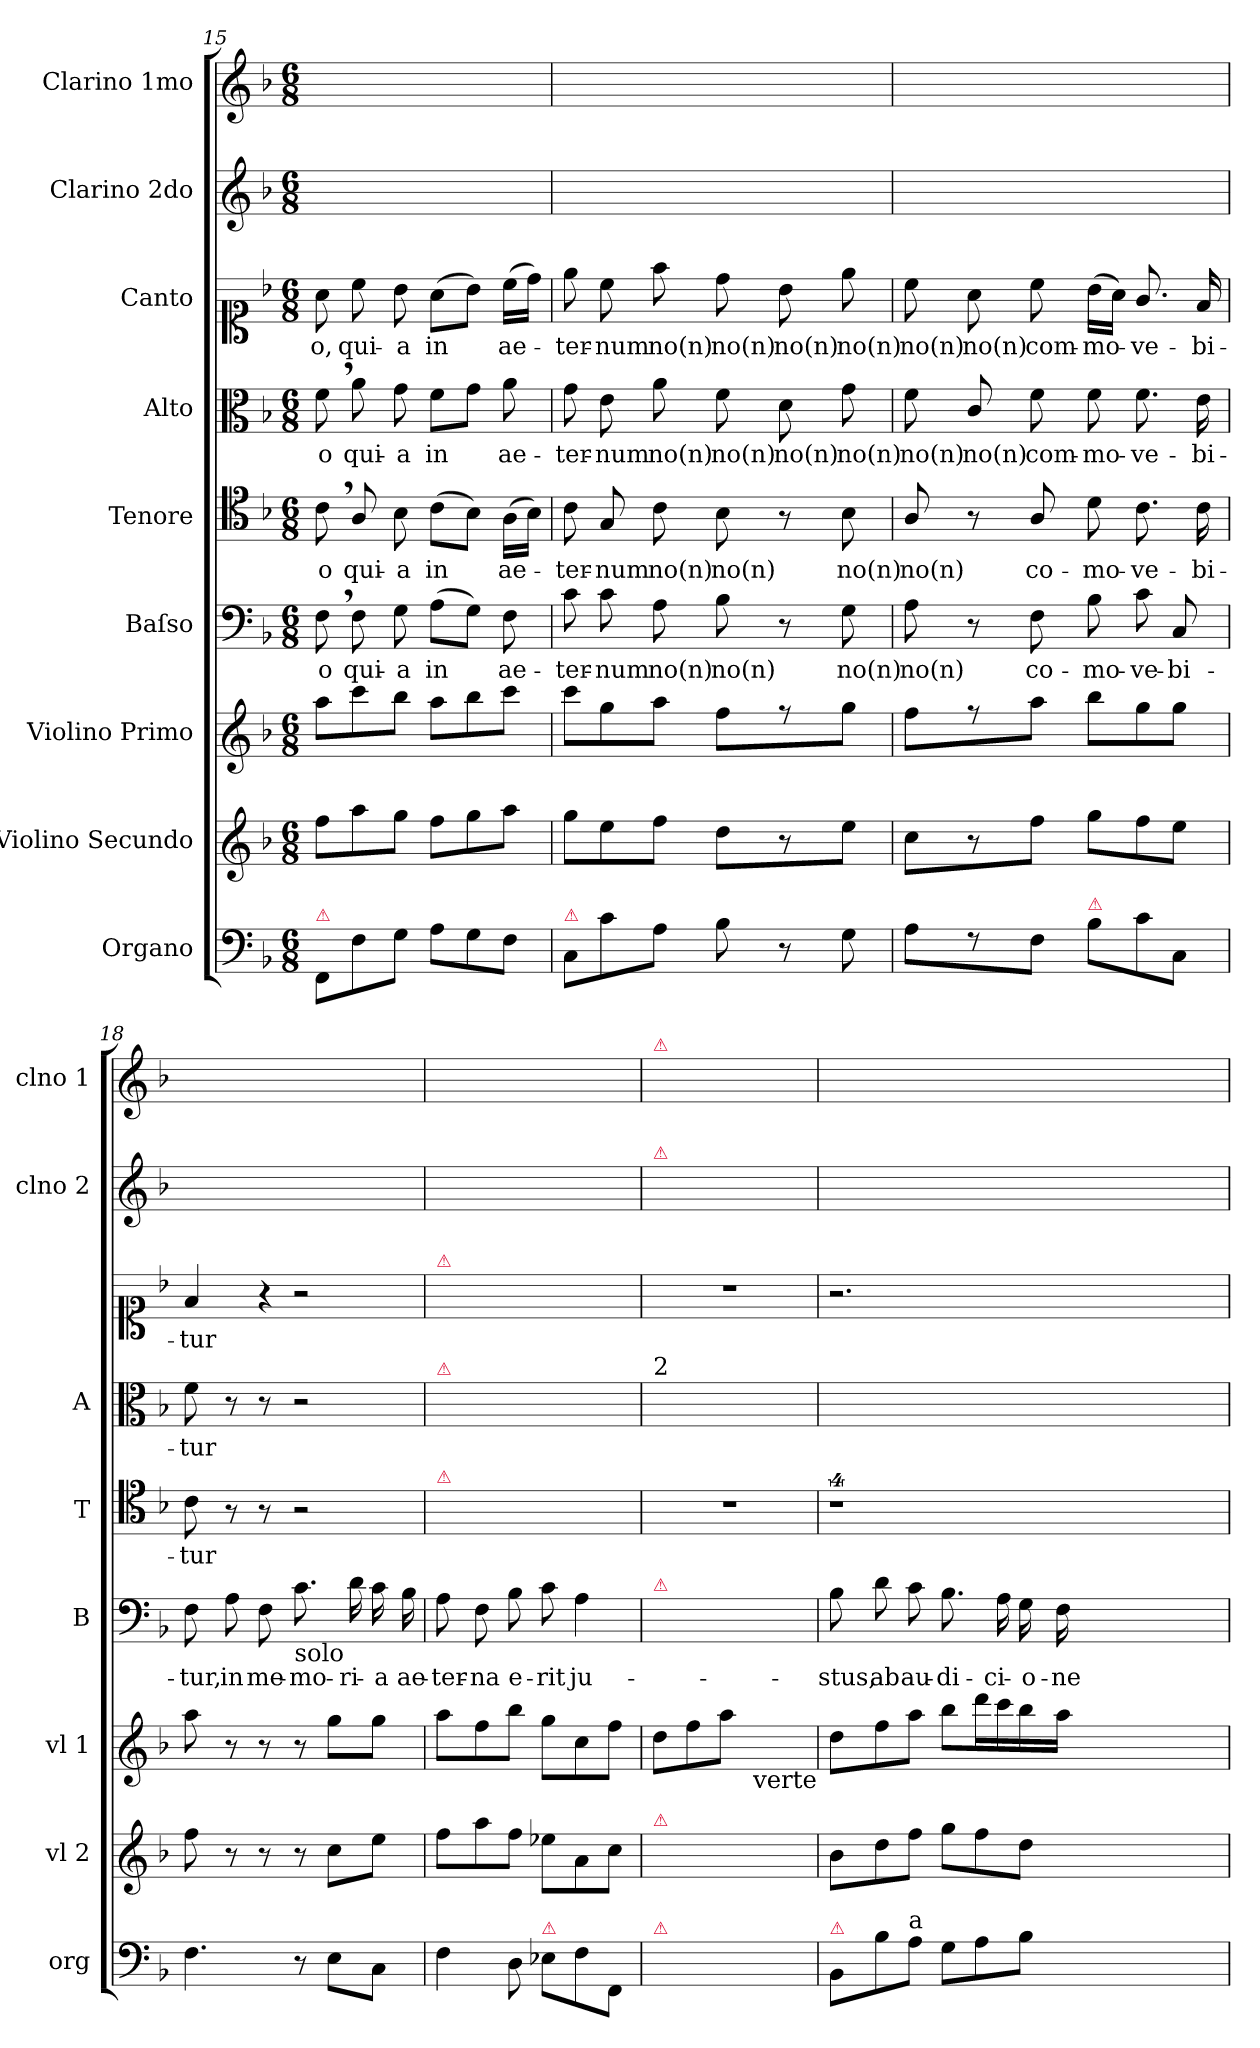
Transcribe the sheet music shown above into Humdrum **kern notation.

**kern	**kern	**kern	**kern	**text	**kern	**text	**kern	**text	**kern	**text	**kern	**kern
*part9	*part8	*part7	*part6	*part6	*part5	*part5	*part4	*part4	*part3	*part3	*part2	*part1
*staff9	*staff8	*staff7	*staff6	*staff6	*staff5	*staff5	*staff4	*staff4	*staff3	*staff3	*staff2	*staff1
*I"Organo	*I"Violino Secundo	*I"Violino Primo	*I"Baſso	*	*I"Tenore	*	*I"Alto	*	*I"Canto	*	*I"Clarino 2do	*I"Clarino 1mo
*I'org	*I'vl 2	*I'vl 1	*I'B	*	*I'T	*	*I'A	*	*	*	*I'clno 2	*I'clno 1
*clefF4	*clefG2	*clefG2	*clefF4	*	*clefC4	*	*clefC3	*	*clefC1	*	*clefG2	*clefG2
*k[b-]	*k[b-]	*k[b-]	*k[b-]	*	*k[b-]	*	*k[b-]	*	*k[b-]	*	*k[b-]	*k[b-]
*F:	*F:	*F:	*F:	*	*F:	*	*F:	*	*F:	*	*F:	*F:
*M6/8	*M6/8	*M6/8	*M6/8	*	*M6/8	*	*M6/8	*	*M6/8	*	*M6/8	*M6/8
=15	=15	=15	=15	=15	=15	=15	=15	=15	=15	=15	=15	=15
!LO:TX:a:color=crimson:t=⚠	!	!	!	!	!	!	!	!	!	!	!	!
8FF/L	8ff\L	8aa\L	8F,<\	-o	8c,<\	-o	8f,<\	-o	8a\	-o,	2.ryy	2.ryy
8F\	8aa\	8ccc\	8F\	qui-	8A/	qui-	8a\	qui-	8cc\	qui-	.	.
8G\J	8gg\J	8bb-\J	8G\	-a	8B-\	-a	8g\	-a	8b-\	-a	.	.
8A\L	8ff\L	8aa\L	(8A\L	in	(8c\L	in	8f\L	in	(8a\L	in	.	.
8G\	8gg\	8bb-\	8G\J)	.	8B-\J)	.	8g\J	.	8b-\J)	.	.	.
8F\J	8aa\J	8ccc\J	8F\	ae-	(16A\LL	ae-	8a\	ae-	(16cc\LL	ae-	.	.
.	.	.	.	.	16B-\JJ)	.	.	.	16dd\JJ)	.	.	.
=16	=16	=16	=16	=16	=16	=16	=16	=16	=16	=16	=16	=16
!LO:TX:a:color=crimson:t=⚠	!	!	!	!	!	!	!	!	!	!	!	!
8C/L	8gg\L	8ccc\L	8c\	-ter-	8c\	-ter-	8g\	-ter-	8ee\	-ter-	2.ryy	2.ryy
8c\	8ee\	8gg\	8c\	-num	8G/	-num	8e\	-num	8cc\	-num	.	.
8A\J	8ff\J	8aa\J	8A\	no(n)	8c\	no(n)	8a\	no(n)	8ff\	no(n)	.	.
8B-\	8dd\L	8ff\L	8B-\	no(n)	8B-\	no(n)	8f\	no(n)	8dd\	no(n)	.	.
8r	8r	8r	8r	.	8r	.	8d\	no(n)	8b-\	no(n)	.	.
8G\	8ee\J	8gg\J	8G\	no(n)	8B-\	no(n)	8g\	no(n)	8ee\	no(n)	.	.
=17	=17	=17	=17	=17	=17	=17	=17	=17	=17	=17	=17	=17
8A\L	8cc\L	8ff\L	8A\	no(n)	8A/	no(n)	8f\	no(n)	8cc\	no(n)	2.ryy	2.ryy
8r	8r	8r	8r	.	8r	.	8c/	no(n)	8a\	no(n)	.	.
8F\J	8ff\J	8aa\J	8F\	co-	8A/	co-	8f\	com-	8cc\	com-	.	.
!LO:TX:a:color=crimson:t=⚠	!	!	!	!	!	!	!	!	!	!	!	!
8B-\L	8gg\L	8bb-\L	8B-\	-mo-	8d\	-mo-	8f\	-mo-	(16b-\LL	-mo-	.	.
.	.	.	.	.	.	.	.	.	16a\JJ)	.	.	.
8c\	8ff\	8gg\	8c\	-ve-	8.c\	-ve-	8.f\	-ve-	8.g/	-ve-	.	.
8C/J	8ee\J	8gg\J	8C/	-bi-	.	.	.	.	.	.	.	.
.	.	.	.	.	16c\	-bi-	16e\	-bi-	16f/	-bi-	.	.
=18	=18	=18	=18	=18	=18	=18	=18	=18	=18	=18	=18	=18
4.F\	8ff\	8aa\	8F\	-tur,	8c\	-tur	8f\	-tur	4f/	-tur	2.ryy	2.ryy
.	8r	8r	8A\	in	8r	.	8r	.	.	.	.	.
!	!	!	!	!	!	!	!	!	!LO:N:vis=4	!	!	!
.	8r	8r	8F\	me-	8r	.	8r	.	8r	.	.	.
!	!	!	!LO:TX:b:t=solo	!	!	!	!	!	!	!	!	!
!	!	!	!	!	!LO:N:vis=2	!	!LO:N:vis=2	!	!LO:N:vis=2	!	!	!
8r	8r	8r	8.c\	-mo-	4.r	.	4.r	.	4.r	.	.	.
8E\L	8cc\L	8gg\L	.	.	.	.	.	.	.	.	.	.
.	.	.	16d\	-ri-	.	.	.	.	.	.	.	.
8C\J	8ee\J	8gg\J	16c\	-a	.	.	.	.	.	.	.	.
.	.	.	16B-\	ae-	.	.	.	.	.	.	.	.
=19	=19	=19	=19	=19	=19	=19	=19	=19	=19	=19	=19	=19
!	!	!	!	!	!	!	!	!	!LO:TX:a:color=crimson:t=⚠	!	!	!
!	!	!	!	!	!	!	!LO:TX:a:color=crimson:t=⚠	!	!	!	!	!
!	!	!	!	!	!LO:TX:a:color=crimson:t=⚠	!	!	!	!	!	!	!
4F\	8ff\L	8aa\L	8A\	-ter-	2.ryy	.	2.ryy	.	2.ryy	.	2.ryy	2.ryy
.	8aa\	8ff\	8F\	-na	.	.	.	.	.	.	.	.
8D\	8ff\J	8bb-\J	8B-\	e-	.	.	.	.	.	.	.	.
!LO:TX:a:color=crimson:t=⚠	!	!	!	!	!	!	!	!	!	!	!	!
8E-X\L	8ee-X\L	8gg\L	8c\	-rit	.	.	.	.	.	.	.	.
8F\	8a\	8cc\	4A\	ju-	.	.	.	.	.	.	.	.
8FF/J	8cc\J	8ff\J	.	.	.	.	.	.	.	.	.	.
=20	=20	=20	=20	=20	=20	=20	=20	=20	=20	=20	=20	=20
!	!	!	!	!	!	!	!	!	!	!	!	!LO:TX:a:color=crimson:t=⚠
!	!	!	!	!	!	!	!	!	!	!	!LO:TX:a:color=crimson:t=⚠	!
!	!	!	!	!	!	!	!LO:TX:a:t=2	!	!	!	!	!
!	!	!	!LO:TX:a:color=crimson:t=⚠	!	!	!	!	!	!	!	!	!
!	!LO:TX:a:color=crimson:t=⚠	!	!	!	!	!	!	!	!	!	!	!
!LO:TX:a:color=crimson:t=⚠	!	!	!	!	!	!	!	!	!	!	!	!
2.ryy	2.ryy	8dd\L	2.ryy	.	2.r	.	2.ryy	.	2.r	.	2.ryy	2.ryy
.	.	8ff\	.	.	.	.	.	.	.	.	.	.
.	.	8aa\J	.	.	.	.	.	.	.	.	.	.
!	!	!LO:TX:b:t=verte	!	!	!	!	!	!	!	!	!	!
.	.	4.ryy	.	.	.	.	.	.	.	.	.	.
=21	=21	=21	=21	=21	=21	=21	=21	=21	=21	=21	=21	=21
!LO:TX:a:color=crimson:t=⚠	!	!	!	!	!	!	!	!	!	!	!	!
8BB-/L	8b-\L	8dd\L	8B-\	-stus,	4%9r	.	2.ryy	.	2.r	.	2.ryy	2.ryy
8B-\	8dd\	8ff\	8d\	ab	.	.	.	.	.	.	.	.
!LO:TX:a:t=a	!	!	!	!	!	!	!	!	!	!	!	!
8A\J	8ff\J	8aa\J	8c\	au-	.	.	.	.	.	.	.	.
8G\L	8gg\L	8bb-\L	8.B-\	-di-	.	.	.	.	.	.	.	.
8A\	8ff\	16ddd\L	.	.	.	.	.	.	.	.	.	.
.	.	16ccc\	16A\	-ci-	.	.	.	.	.	.	.	.
8B-\J	8dd\J	16bb-\	16G\	-o-	.	.	.	.	.	.	.	.
.	.	16aa\JJ	16F\	-ne	.	.	.	.	.	.	.	.
1.ryy	1.ryy	1.ryy	1.ryy	.	.	.	1.ryy	.	1.ryy	.	1.ryy	1.ryy
=	=	=	=	=	=	=	=	=	=	=	=	=
*-	*-	*-	*-	*-	*-	*-	*-	*-	*-	*-	*-	*-
